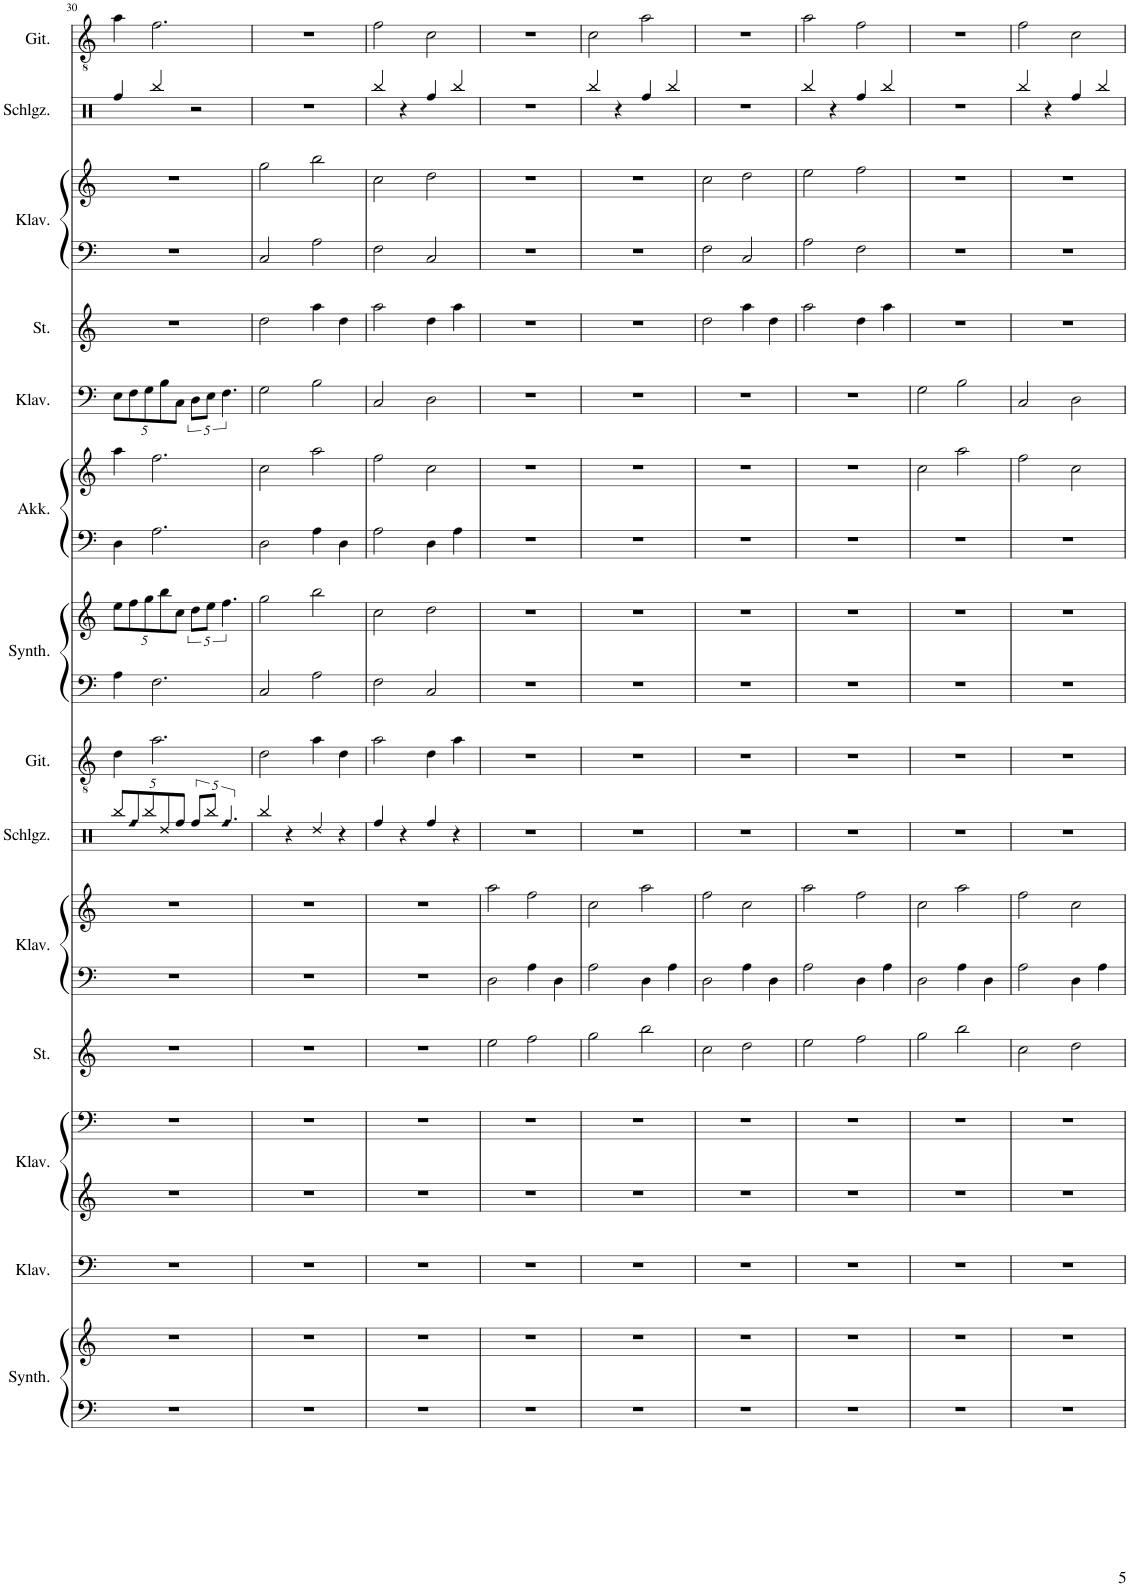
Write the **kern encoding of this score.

**kern	**kern	**kern	**kern	**kern	**kern	**kern	**kern	**kern	**kern	**kern	**kern	**kern	**kern	**kern	**kern	**kern	**kern	**kern	**kern
*part14	*part14	*part13	*part12	*part12	*part11	*part10	*part10	*part9	*part8	*part7	*part7	*part6	*part6	*part5	*part4	*part3	*part3	*part2	*part1
*staff20	*staff19	*staff18	*staff17	*staff16	*staff15	*staff14	*staff13	*staff12	*staff11	*staff10	*staff9	*staff8	*staff7	*staff6	*staff5	*staff4	*staff3	*staff2	*staff1
*I"Pad Synthesizer	*	*I"Klavier	*I"Klavier	*	*I"Streichinstrumente	*I"Klavier	*	*I"Schlagzeug	*I"Akustische Gitarre	*I"Pad Synthesizer	*	*I"Akkordeon	*	*I"Klavier	*I"Streichinstrumente	*I"Klavier	*	*I"Schlagzeug	*I"Akustische Gitarre
*I'Synth.	*	*I'Klav.	*I'Klav.	*	*I'St.	*I'Klav.	*	*I'Schlgz.	*I'Git.	*I'Synth.	*	*I'Akk.	*	*I'Klav.	*I'St.	*I'Klav.	*	*I'Schlgz.	*I'Git.
!!LO:PB:g=z
*clefF4	*clefG2	*clefF4	*clefG2	*clefF4	*clefG2	*clefF4	*clefG2	*clefX	*clefGv2	*clefF4	*clefG2	*clefF4	*clefG2	*clefF4	*clefG2	*clefF4	*clefG2	*clefX	*clefGv2
*k[]	*k[]	*k[]	*k[]	*k[]	*k[]	*k[]	*k[]	*k[]	*k[]	*k[]	*k[]	*k[]	*k[]	*k[]	*k[]	*k[]	*k[]	*k[]	*k[]
*M4/4	*M4/4	*M4/4	*M4/4	*M4/4	*M4/4	*M4/4	*M4/4	*M4/4	*M4/4	*M4/4	*M4/4	*M4/4	*M4/4	*M4/4	*M4/4	*M4/4	*M4/4	*M4/4	*M4/4
*	*	*	*	*	*	*	*	*Xbrackettup	*	*	*Xbrackettup	*	*	*Xbrackettup	*	*	*	*	*
=30	=30	=30	=30	=30	=30	=30	=30	=30	=30	=30	=30	=30	=30	=30	=30	=30	=30	=30	=30
1r	1r	1r	1r	1r	1r	1r	1r	10Rbb/L	4d\	4A\	10ee\L	4D\	4aa\	10E\L	1r	1r	1r	4Rff/	4a\
!	!	!	!	!	!	!	!	!LO:N:head=diamond	!	!	!	!	!	!	!	!	!	!	!
.	.	.	.	.	.	.	.	10Rff/	.	.	10ff\	.	.	10F\	.	.	.	.	.
.	.	.	.	.	.	.	.	10Rbb/	.	.	10gg\	.	.	10G\	.	.	.	.	.
.	.	.	.	.	.	.	.	.	2.a\	2.F\	.	2.A\	2.ff\	.	.	.	.	4Rbb/	2.f\
.	.	.	.	.	.	.	.	10Rdd/	.	.	10bb\	.	.	10B\	.	.	.	.	.
.	.	.	.	.	.	.	.	10Rff/J	.	.	10cc\J	.	.	10C\J	.	.	.	.	.
*	*	*	*	*	*	*	*	*brackettup	*	*	*brackettup	*	*	*brackettup	*	*	*	*	*
.	.	.	.	.	.	.	.	10Rff/L	.	.	10dd\L	.	.	10D\L	.	.	.	2r	.
.	.	.	.	.	.	.	.	10Rbb/J	.	.	10ee\J	.	.	10E\J	.	.	.	.	.
!	!	!	!	!	!	!	!	!LO:N:head=diamond	!	!	!	!	!	!	!	!	!	!	!
.	.	.	.	.	.	.	.	5.Rff/	.	.	5.ff\	.	.	5.F\	.	.	.	.	.
=31	=31	=31	=31	=31	=31	=31	=31	=31	=31	=31	=31	=31	=31	=31	=31	=31	=31	=31	=31
1r	1r	1r	1r	1r	1r	1r	1r	4Rbb/	2d\	2C/	2gg\	2D\	2cc\	2G\	2dd\	2C/	2gg\	1r	1r
.	.	.	.	.	.	.	.	4r	.	.	.	.	.	.	.	.	.	.	.
.	.	.	.	.	.	.	.	4Rdd/	4a\	2A\	2bb\	4A\	2aa\	2B\	4aa\	2A\	2bb\	.	.
.	.	.	.	.	.	.	.	4r	4d\	.	.	4D\	.	.	4dd\	.	.	.	.
=32	=32	=32	=32	=32	=32	=32	=32	=32	=32	=32	=32	=32	=32	=32	=32	=32	=32	=32	=32
1r	1r	1r	1r	1r	1r	1r	1r	4Rff/	2a\	2F\	2cc\	2A\	2ff\	2C/	2aa\	2F\	2cc\	4Rbb/	2f\
.	.	.	.	.	.	.	.	4r	.	.	.	.	.	.	.	.	.	4r	.
.	.	.	.	.	.	.	.	4Rff/	4d\	2C/	2dd\	4D\	2cc\	2D\	4dd\	2C/	2dd\	4Rff/	2c\
.	.	.	.	.	.	.	.	4r	4a\	.	.	4A\	.	.	4aa\	.	.	4Rbb/	.
=33	=33	=33	=33	=33	=33	=33	=33	=33	=33	=33	=33	=33	=33	=33	=33	=33	=33	=33	=33
1r	1r	1r	1r	1r	2ee\	2D\	2aa\	1r	1r	1r	1r	1r	1r	1r	1r	1r	1r	1r	1r
.	.	.	.	.	2ff\	4A\	2ff\	.	.	.	.	.	.	.	.	.	.	.	.
.	.	.	.	.	.	4D\	.	.	.	.	.	.	.	.	.	.	.	.	.
=34	=34	=34	=34	=34	=34	=34	=34	=34	=34	=34	=34	=34	=34	=34	=34	=34	=34	=34	=34
1r	1r	1r	1r	1r	2gg\	2A\	2cc\	1r	1r	1r	1r	1r	1r	1r	1r	1r	1r	4Rbb/	2c\
.	.	.	.	.	.	.	.	.	.	.	.	.	.	.	.	.	.	4r	.
.	.	.	.	.	2bb\	4D\	2aa\	.	.	.	.	.	.	.	.	.	.	4Rff/	2a\
.	.	.	.	.	.	4A\	.	.	.	.	.	.	.	.	.	.	.	4Rbb/	.
=35	=35	=35	=35	=35	=35	=35	=35	=35	=35	=35	=35	=35	=35	=35	=35	=35	=35	=35	=35
1r	1r	1r	1r	1r	2cc\	2D\	2ff\	1r	1r	1r	1r	1r	1r	1r	2dd\	2F\	2cc\	1r	1r
.	.	.	.	.	2dd\	4A\	2cc\	.	.	.	.	.	.	.	4aa\	2C/	2dd\	.	.
.	.	.	.	.	.	4D\	.	.	.	.	.	.	.	.	4dd\	.	.	.	.
=36	=36	=36	=36	=36	=36	=36	=36	=36	=36	=36	=36	=36	=36	=36	=36	=36	=36	=36	=36
1r	1r	1r	1r	1r	2ee\	2A\	2aa\	1r	1r	1r	1r	1r	1r	1r	2aa\	2A\	2ee\	4Rbb/	2a\
.	.	.	.	.	.	.	.	.	.	.	.	.	.	.	.	.	.	4r	.
.	.	.	.	.	2ff\	4D\	2ff\	.	.	.	.	.	.	.	4dd\	2F\	2ff\	4Rff/	2f\
.	.	.	.	.	.	4A\	.	.	.	.	.	.	.	.	4aa\	.	.	4Rbb/	.
=37	=37	=37	=37	=37	=37	=37	=37	=37	=37	=37	=37	=37	=37	=37	=37	=37	=37	=37	=37
1r	1r	1r	1r	1r	2gg\	2D\	2cc\	1r	1r	1r	1r	1r	2cc\	2G\	1r	1r	1r	1r	1r
.	.	.	.	.	2bb\	4A\	2aa\	.	.	.	.	.	2aa\	2B\	.	.	.	.	.
.	.	.	.	.	.	4D\	.	.	.	.	.	.	.	.	.	.	.	.	.
=38	=38	=38	=38	=38	=38	=38	=38	=38	=38	=38	=38	=38	=38	=38	=38	=38	=38	=38	=38
1r	1r	1r	1r	1r	2cc\	2A\	2ff\	1r	1r	1r	1r	1r	2ff\	2C/	1r	1r	1r	4Rbb/	2f\
.	.	.	.	.	.	.	.	.	.	.	.	.	.	.	.	.	.	4r	.
.	.	.	.	.	2dd\	4D\	2cc\	.	.	.	.	.	2cc\	2D\	.	.	.	4Rff/	2c\
.	.	.	.	.	.	4A\	.	.	.	.	.	.	.	.	.	.	.	4Rbb/	.
=	=	=	=	=	=	=	=	=	=	=	=	=	=	=	=	=	=	=	=
*-	*-	*-	*-	*-	*-	*-	*-	*-	*-	*-	*-	*-	*-	*-	*-	*-	*-	*-	*-
